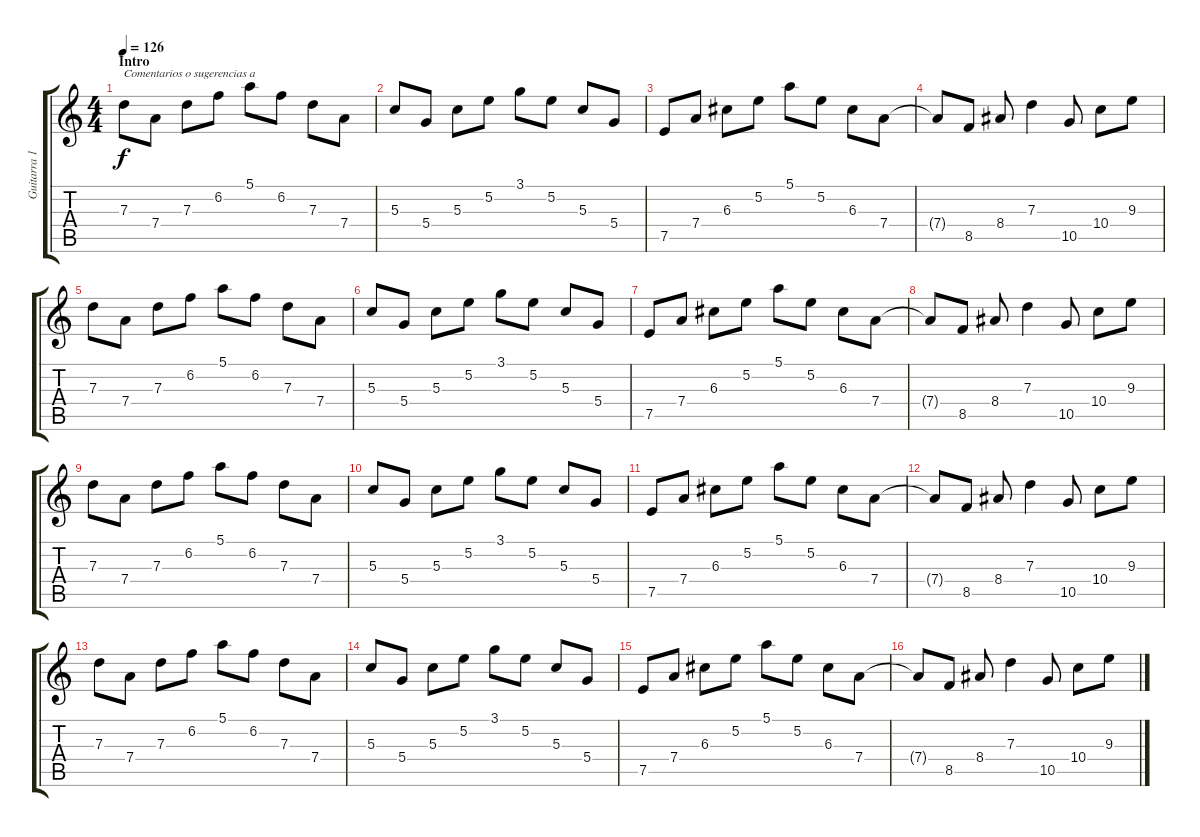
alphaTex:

\track ("Guitarra 1" "Guitarra 1") {instrument acousticguitarnylon}
\staff {score tabs}
\tuning (E4 B3 G3 D3 A2 E2) {hide}
\ts (4 4)
\section ("" "Intro")
\tempo 126
\clef g2
\ks c
7.3.8{txt "Comentarios o sugerencias a" dy f volume 9 balance 0 instrument acousticguitarnylon} 7.4.8 7.3.8 6.2.8 5.1.8 6.2.8 7.3.8 7.4.8 |
5.3.8 5.4.8 5.3.8 5.2.8 3.1.8 5.2.8 5.3.8 5.4.8 |
7.5.8 7.4.8 6.3.8 5.2.8 5.1.8 5.2.8 6.3.8 7.4.8 |
7.4{t}.8 8.5.8 8.4.8 7.3.4 10.5.8 10.4.8 9.3.8 |
7.3.8 7.4.8 7.3.8 6.2.8 5.1.8 6.2.8 7.3.8 7.4.8 |
5.3.8 5.4.8 5.3.8 5.2.8 3.1.8 5.2.8 5.3.8 5.4.8 |
7.5.8 7.4.8 6.3.8 5.2.8 5.1.8 5.2.8 6.3.8 7.4.8 |
7.4{t}.8 8.5.8 8.4.8 7.3.4 10.5.8 10.4.8 9.3.8 |
7.3.8 7.4.8 7.3.8 6.2.8 5.1.8 6.2.8 7.3.8 7.4.8 |
5.3.8 5.4.8 5.3.8 5.2.8 3.1.8 5.2.8 5.3.8 5.4.8 |
7.5.8 7.4.8 6.3.8 5.2.8 5.1.8 5.2.8 6.3.8 7.4.8 |
7.4{t}.8 8.5.8 8.4.8 7.3.4 10.5.8 10.4.8 9.3.8 |
7.3.8 7.4.8 7.3.8 6.2.8 5.1.8 6.2.8 7.3.8 7.4.8 |
5.3.8 5.4.8 5.3.8 5.2.8 3.1.8 5.2.8 5.3.8 5.4.8 |
7.5.8 7.4.8 6.3.8 5.2.8 5.1.8 5.2.8 6.3.8 7.4.8 |
7.4{t}.8 8.5.8 8.4.8 7.3.4 10.5.8 10.4.8 9.3.8
